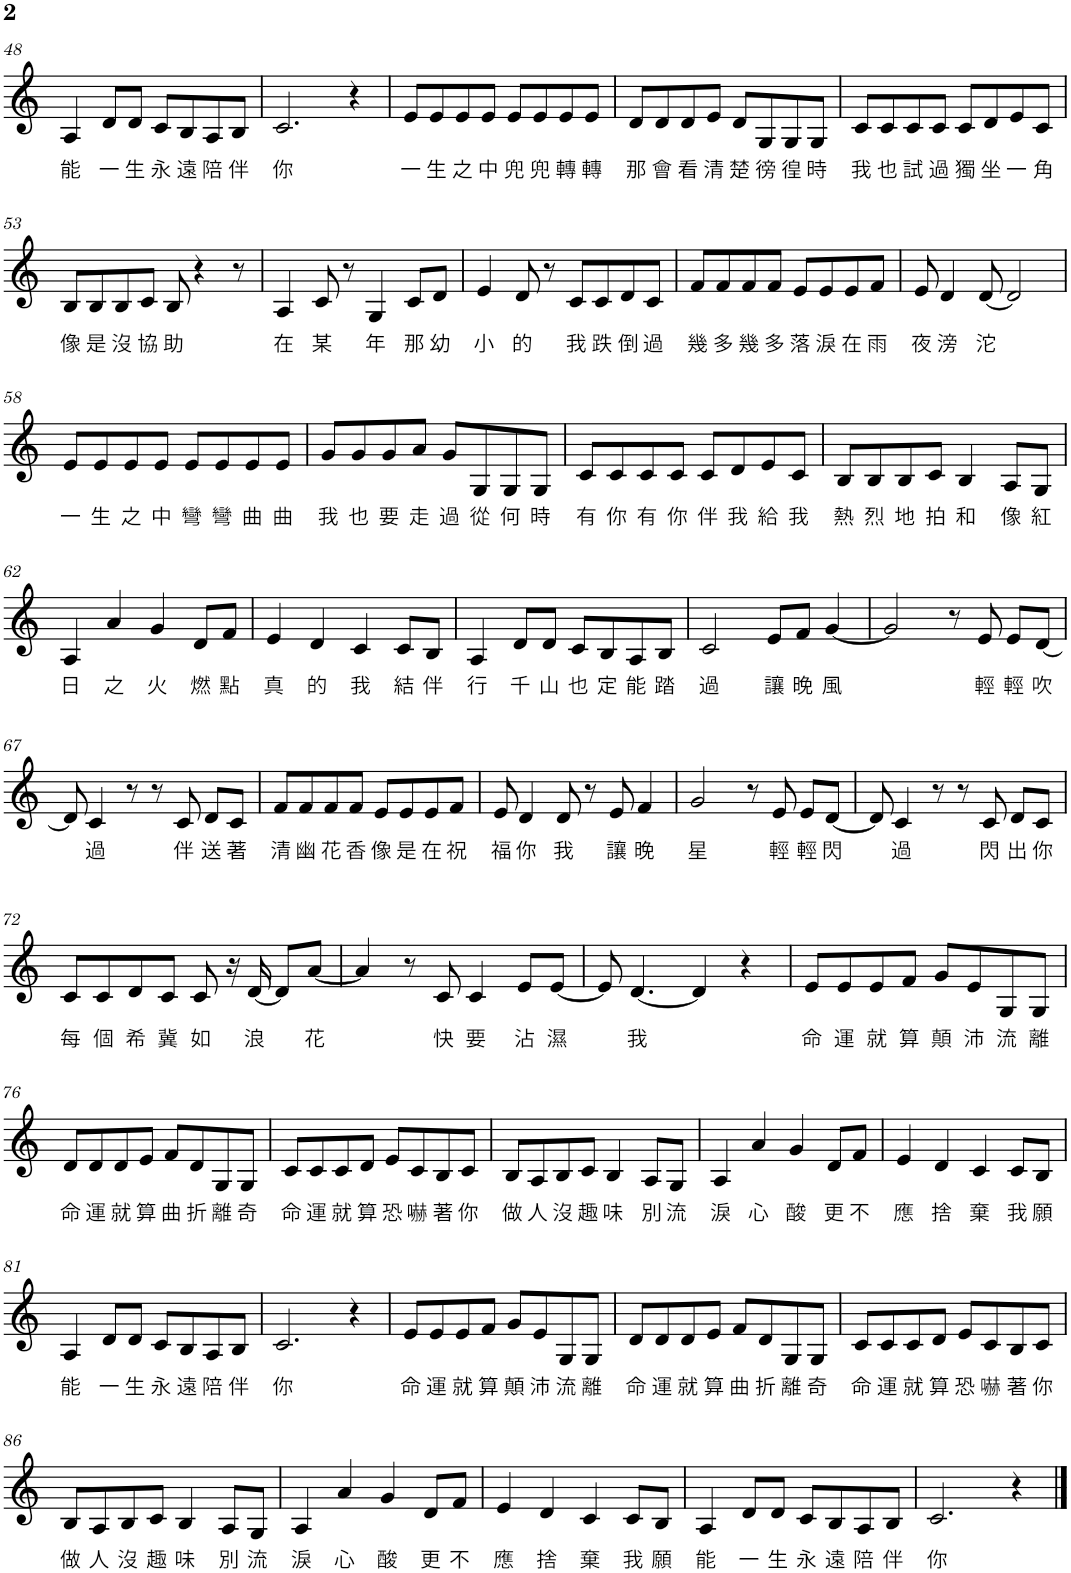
**kern	**text
*part1	*part1
*staff1	*staff1
*I"Piano	*
*I'Pno	*
!!LO:PB:g=z
*clefG2	*
*k[]	*
*M4/4	*
=48	=48
!	!LO:LY:b
4A/	能
!	!LO:LY:b
8d/L	一
!	!LO:LY:b
8d/J	生
!	!LO:LY:b
8c/L	永
!	!LO:LY:b
8B/	遠
!	!LO:LY:b
8A/	陪
!	!LO:LY:b
8B/J	伴
=49	=49
!	!LO:LY:b
2.c/	你
4r	.
=50	=50
!	!LO:LY:b
8e/L	一
!	!LO:LY:b
8e/	生
!	!LO:LY:b
8e/	之
!	!LO:LY:b
8e/J	中
!	!LO:LY:b
8e/L	兜
!	!LO:LY:b
8e/	兜
!	!LO:LY:b
8e/	轉
!	!LO:LY:b
8e/J	轉
=51	=51
!	!LO:LY:b
8d/L	那
!	!LO:LY:b
8d/	會
!	!LO:LY:b
8d/	看
!	!LO:LY:b
8e/J	清
!	!LO:LY:b
8d/L	楚
!	!LO:LY:b
8G/	徬
!	!LO:LY:b
8G/	徨
!	!LO:LY:b
8G/J	時
=52	=52
!	!LO:LY:b
8c/L	我
!	!LO:LY:b
8c/	也
!	!LO:LY:b
8c/	試
!	!LO:LY:b
8c/J	過
!	!LO:LY:b
8c/L	獨
!	!LO:LY:b
8d/	坐
!	!LO:LY:b
8e/	一
!	!LO:LY:b
8c/J	角
!!LO:LB:g=z
=53	=53
!	!LO:LY:b
8B/L	像
!	!LO:LY:b
8B/	是
!	!LO:LY:b
8B/	沒
!	!LO:LY:b
8c/J	協
!	!LO:LY:b
8B/	助
4r	.
8r	.
=54	=54
!	!LO:LY:b
4A/	在
!	!LO:LY:b
8c/	某
8r	.
!	!LO:LY:b
4G/	年
!	!LO:LY:b
8c/L	那
!	!LO:LY:b
8d/J	幼
=55	=55
!	!LO:LY:b
4e/	小
!	!LO:LY:b
8d/	的
8r	.
!	!LO:LY:b
8c/L	我
!	!LO:LY:b
8c/	跌
!	!LO:LY:b
8d/	倒
!	!LO:LY:b
8c/J	過
=56	=56
!	!LO:LY:b
8f/L	幾
!	!LO:LY:b
8f/	多
!	!LO:LY:b
8f/	幾
!	!LO:LY:b
8f/J	多
!	!LO:LY:b
8e/L	落
!	!LO:LY:b
8e/	淚
!	!LO:LY:b
8e/	在
!	!LO:LY:b
8f/J	雨
=57	=57
!	!LO:LY:b
8e/	夜
!	!LO:LY:b
4d/	滂
!	!LO:LY:b
[8d/	沱
2d/]	.
!!LO:LB:g=z
=58	=58
!	!LO:LY:b
8e/L	一
!	!LO:LY:b
8e/	生
!	!LO:LY:b
8e/	之
!	!LO:LY:b
8e/J	中
!	!LO:LY:b
8e/L	彎
!	!LO:LY:b
8e/	彎
!	!LO:LY:b
8e/	曲
!	!LO:LY:b
8e/J	曲
=59	=59
!	!LO:LY:b
8g/L	我
!	!LO:LY:b
8g/	也
!	!LO:LY:b
8g/	要
!	!LO:LY:b
8a/J	走
!	!LO:LY:b
8g/L	過
!	!LO:LY:b
8G/	從
!	!LO:LY:b
8G/	何
!	!LO:LY:b
8G/J	時
=60	=60
!	!LO:LY:b
8c/L	有
!	!LO:LY:b
8c/	你
!	!LO:LY:b
8c/	有
!	!LO:LY:b
8c/J	你
!	!LO:LY:b
8c/L	伴
!	!LO:LY:b
8d/	我
!	!LO:LY:b
8e/	給
!	!LO:LY:b
8c/J	我
=61	=61
!	!LO:LY:b
8B/L	熱
!	!LO:LY:b
8B/	烈
!	!LO:LY:b
8B/	地
!	!LO:LY:b
8c/J	拍
!	!LO:LY:b
4B/	和
!	!LO:LY:b
8A/L	像
!	!LO:LY:b
8G/J	紅
!!LO:LB:g=z
=62	=62
!	!LO:LY:b
4A/	日
!	!LO:LY:b
4a/	之
!	!LO:LY:b
4g/	火
!	!LO:LY:b
8d/L	燃
!	!LO:LY:b
8f/J	點
=63	=63
!	!LO:LY:b
4e/	真
!	!LO:LY:b
4d/	的
!	!LO:LY:b
4c/	我
!	!LO:LY:b
8c/L	結
!	!LO:LY:b
8B/J	伴
=64	=64
!	!LO:LY:b
4A/	行
!	!LO:LY:b
8d/L	千
!	!LO:LY:b
8d/J	山
!	!LO:LY:b
8c/L	也
!	!LO:LY:b
8B/	定
!	!LO:LY:b
8A/	能
!	!LO:LY:b
8B/J	踏
=65	=65
!	!LO:LY:b
2c/	過
!	!LO:LY:b
8e/L	讓
!	!LO:LY:b
8f/J	晚
!	!LO:LY:b
[4g/	風
=66	=66
2g/]	.
8r	.
!	!LO:LY:b
8e/	輕
!	!LO:LY:b
8e/L	輕
!	!LO:LY:b
[8d/J	吹
!!LO:LB:g=z
=67	=67
8d/]	.
!	!LO:LY:b
4c/	過
8r	.
8r	.
!	!LO:LY:b
8c/	伴
!	!LO:LY:b
8d/L	送
!	!LO:LY:b
8c/J	著
=68	=68
!	!LO:LY:b
8f/L	清
!	!LO:LY:b
8f/	幽
!	!LO:LY:b
8f/	花
!	!LO:LY:b
8f/J	香
!	!LO:LY:b
8e/L	像
!	!LO:LY:b
8e/	是
!	!LO:LY:b
8e/	在
!	!LO:LY:b
8f/J	祝
=69	=69
!	!LO:LY:b
8e/	福
!	!LO:LY:b
4d/	你
!	!LO:LY:b
8d/	我
8r	.
!	!LO:LY:b
8e/	讓
!	!LO:LY:b
4f/	晚
=70	=70
!	!LO:LY:b
2g/	星
8r	.
!	!LO:LY:b
8e/	輕
!	!LO:LY:b
8e/L	輕
!	!LO:LY:b
[8d/J	閃
=71	=71
8d/]	.
!	!LO:LY:b
4c/	過
8r	.
8r	.
!	!LO:LY:b
8c/	閃
!	!LO:LY:b
8d/L	出
!	!LO:LY:b
8c/J	你
!!LO:LB:g=z
=72	=72
!	!LO:LY:b
8c/L	每
!	!LO:LY:b
8c/	個
!	!LO:LY:b
8d/	希
!	!LO:LY:b
8c/J	冀
!	!LO:LY:b
8c/	如
16r	.
!	!LO:LY:b
[16d/	浪
8d/L]	.
!	!LO:LY:b
[8a/J	花
=73	=73
4a/]	.
8r	.
!	!LO:LY:b
8c/	快
!	!LO:LY:b
4c/	要
!	!LO:LY:b
8e/L	沾
!	!LO:LY:b
[8e/J	濕
=74	=74
8e/]	.
!	!LO:LY:b
[4.d/	我
4d/]	.
4r	.
=75	=75
!	!LO:LY:b
8e/L	命
!	!LO:LY:b
8e/	運
!	!LO:LY:b
8e/	就
!	!LO:LY:b
8f/J	算
!	!LO:LY:b
8g/L	顛
!	!LO:LY:b
8e/	沛
!	!LO:LY:b
8G/	流
!	!LO:LY:b
8G/J	離
!!LO:LB:g=z
=76	=76
!	!LO:LY:b
8d/L	命
!	!LO:LY:b
8d/	運
!	!LO:LY:b
8d/	就
!	!LO:LY:b
8e/J	算
!	!LO:LY:b
8f/L	曲
!	!LO:LY:b
8d/	折
!	!LO:LY:b
8G/	離
!	!LO:LY:b
8G/J	奇
=77	=77
!	!LO:LY:b
8c/L	命
!	!LO:LY:b
8c/	運
!	!LO:LY:b
8c/	就
!	!LO:LY:b
8d/J	算
!	!LO:LY:b
8e/L	恐
!	!LO:LY:b
8c/	嚇
!	!LO:LY:b
8B/	著
!	!LO:LY:b
8c/J	你
=78	=78
!	!LO:LY:b
8B/L	做
!	!LO:LY:b
8A/	人
!	!LO:LY:b
8B/	沒
!	!LO:LY:b
8c/J	趣
!	!LO:LY:b
4B/	味
!	!LO:LY:b
8A/L	別
!	!LO:LY:b
8G/J	流
=79	=79
!	!LO:LY:b
4A/	淚
!	!LO:LY:b
4a/	心
!	!LO:LY:b
4g/	酸
!	!LO:LY:b
8d/L	更
!	!LO:LY:b
8f/J	不
=80	=80
!	!LO:LY:b
4e/	應
!	!LO:LY:b
4d/	捨
!	!LO:LY:b
4c/	棄
!	!LO:LY:b
8c/L	我
!	!LO:LY:b
8B/J	願
!!LO:LB:g=z
=81	=81
!	!LO:LY:b
4A/	能
!	!LO:LY:b
8d/L	一
!	!LO:LY:b
8d/J	生
!	!LO:LY:b
8c/L	永
!	!LO:LY:b
8B/	遠
!	!LO:LY:b
8A/	陪
!	!LO:LY:b
8B/J	伴
=82	=82
!	!LO:LY:b
2.c/	你
4r	.
=83	=83
!	!LO:LY:b
8e/L	命
!	!LO:LY:b
8e/	運
!	!LO:LY:b
8e/	就
!	!LO:LY:b
8f/J	算
!	!LO:LY:b
8g/L	顛
!	!LO:LY:b
8e/	沛
!	!LO:LY:b
8G/	流
!	!LO:LY:b
8G/J	離
=84	=84
!	!LO:LY:b
8d/L	命
!	!LO:LY:b
8d/	運
!	!LO:LY:b
8d/	就
!	!LO:LY:b
8e/J	算
!	!LO:LY:b
8f/L	曲
!	!LO:LY:b
8d/	折
!	!LO:LY:b
8G/	離
!	!LO:LY:b
8G/J	奇
=85	=85
!	!LO:LY:b
8c/L	命
!	!LO:LY:b
8c/	運
!	!LO:LY:b
8c/	就
!	!LO:LY:b
8d/J	算
!	!LO:LY:b
8e/L	恐
!	!LO:LY:b
8c/	嚇
!	!LO:LY:b
8B/	著
!	!LO:LY:b
8c/J	你
!!LO:LB:g=z
=86	=86
!	!LO:LY:b
8B/L	做
!	!LO:LY:b
8A/	人
!	!LO:LY:b
8B/	沒
!	!LO:LY:b
8c/J	趣
!	!LO:LY:b
4B/	味
!	!LO:LY:b
8A/L	別
!	!LO:LY:b
8G/J	流
=87	=87
!	!LO:LY:b
4A/	淚
!	!LO:LY:b
4a/	心
!	!LO:LY:b
4g/	酸
!	!LO:LY:b
8d/L	更
!	!LO:LY:b
8f/J	不
=88	=88
!	!LO:LY:b
4e/	應
!	!LO:LY:b
4d/	捨
!	!LO:LY:b
4c/	棄
!	!LO:LY:b
8c/L	我
!	!LO:LY:b
8B/J	願
=89	=89
!	!LO:LY:b
4A/	能
!	!LO:LY:b
8d/L	一
!	!LO:LY:b
8d/J	生
!	!LO:LY:b
8c/L	永
!	!LO:LY:b
8B/	遠
!	!LO:LY:b
8A/	陪
!	!LO:LY:b
8B/J	伴
=90	=90
!	!LO:LY:b
2.c/	你
4r	.
==	==
*-	*-
